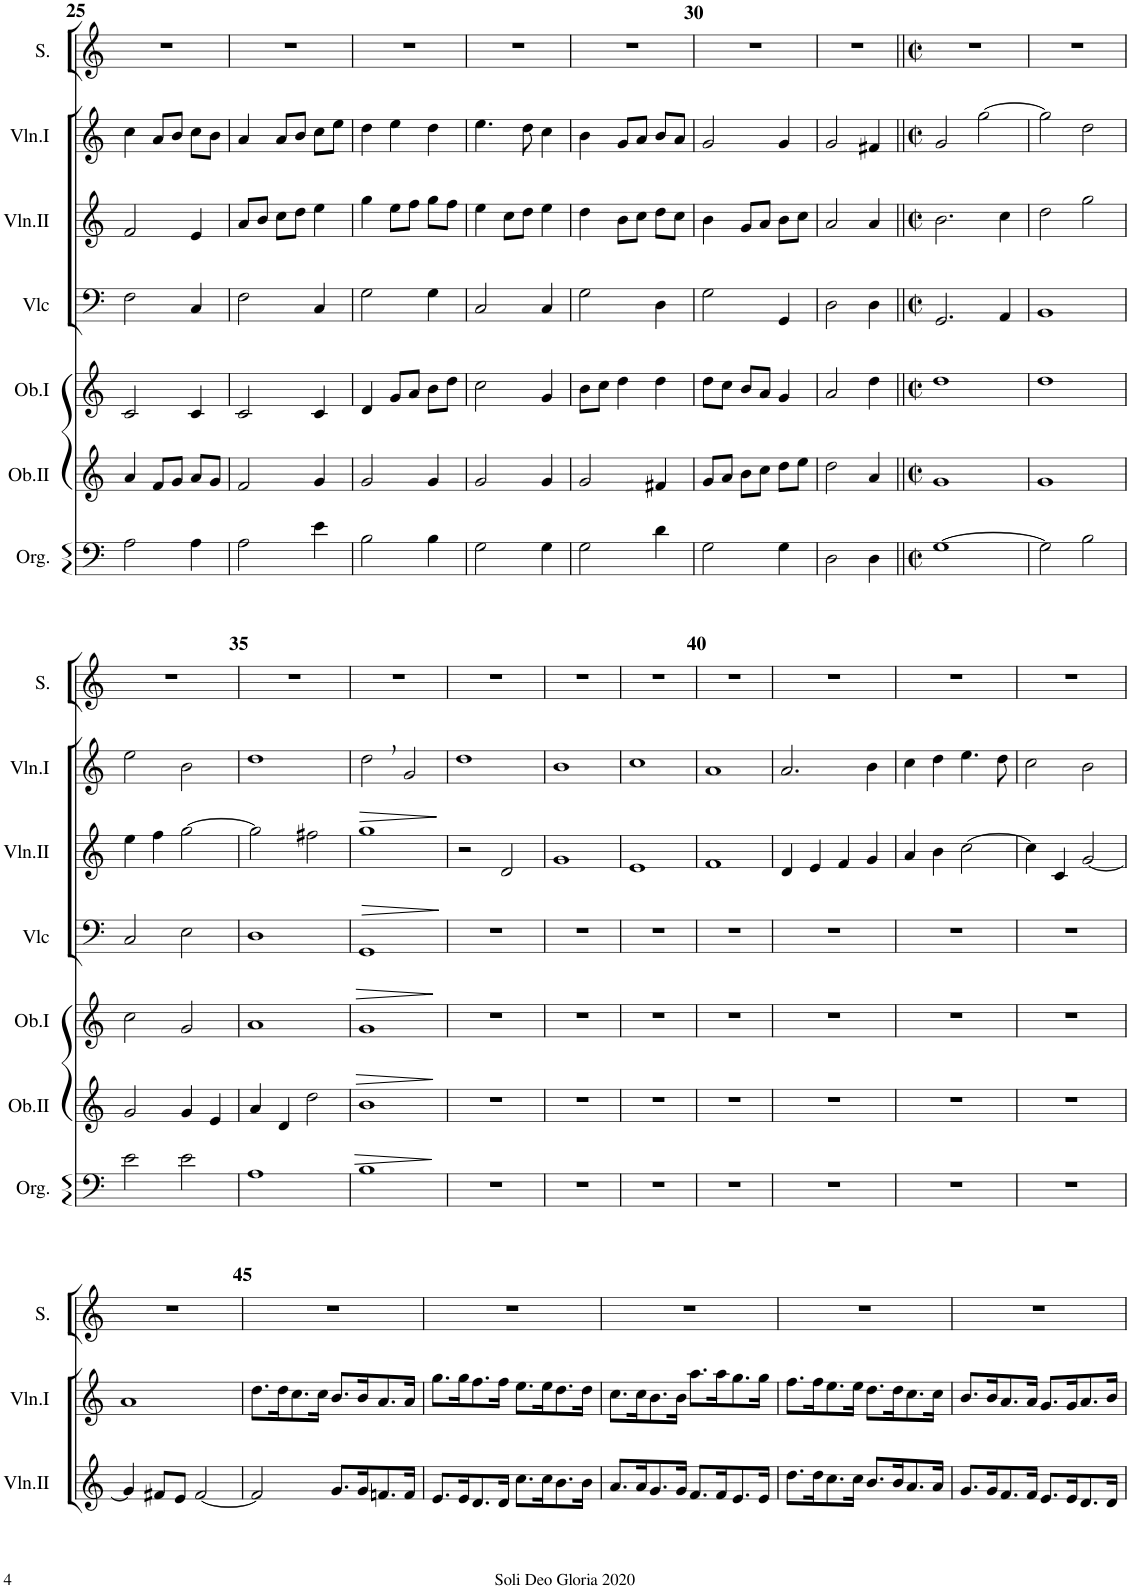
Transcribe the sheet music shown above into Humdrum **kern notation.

**kern	**dynam	**kern	**dynam	**kern	**dynam	**kern	**dynam	**kern	**dynam	**kern
*part6	*part6	*part5	*part5	*part4	*part4	*part3	*part3	*part2	*part2	*part1
*staff6	*staff6	*staff5	*staff5	*staff4	*staff4	*staff3	*staff3	*staff2	*staff2	*staff1
*I"Orgue	*	*I"Oboe II	*	*I"Oboe I	*	*I"Violoncelle	*	*I"Violon II	*	*I"Violon I
*I'Org.	*	*I'Ob.II	*	*I'Ob.I	*	*I'Vlc	*	*I'Vln.II	*	*I'Vln.I
!!LO:PB:g=z
*clefF4	*	*clefG2	*	*clefG2	*	*clefF4	*	*clefG2	*	*clefG2
*k[]	*	*k[]	*	*k[]	*	*k[]	*	*k[]	*	*k[]
*M3/4	*	*M3/4	*	*M3/4	*	*M3/4	*	*M3/4	*	*M3/4
=25	=25	=25	=25	=25	=25	=25	=25	=25	=25	=25
2A\	.	4a/	.	2c/	.	2F\	.	2f/	.	4cc\
.	.	8f/L	.	.	.	.	.	.	.	8a/L
.	.	8g/J	.	.	.	.	.	.	.	8b/J
4A\	.	8a/L	.	4c/	.	4C/	.	4e/	.	8cc\L
.	.	8g/J	.	.	.	.	.	.	.	8b\J
=26	=26	=26	=26	=26	=26	=26	=26	=26	=26	=26
2A\	.	2f/	.	2c/	.	2F\	.	8a/L	.	4a/
.	.	.	.	.	.	.	.	8b/J	.	.
.	.	.	.	.	.	.	.	8cc\L	.	8a/L
.	.	.	.	.	.	.	.	8dd\J	.	8b/J
4e\	.	4g/	.	4c/	.	4C/	.	4ee\	.	8cc\L
.	.	.	.	.	.	.	.	.	.	8ee\J
=27	=27	=27	=27	=27	=27	=27	=27	=27	=27	=27
2B\	.	2g/	.	4d/	.	2G\	.	4gg\	.	4dd\
.	.	.	.	8g/L	.	.	.	8ee\L	.	4ee\
.	.	.	.	8a/J	.	.	.	8ff\J	.	.
4B\	.	4g/	.	8b\L	.	4G\	.	8gg\L	.	4dd\
.	.	.	.	8dd\J	.	.	.	8ff\J	.	.
=28	=28	=28	=28	=28	=28	=28	=28	=28	=28	=28
2G\	.	2g/	.	2cc\	.	2C/	.	4ee\	.	4.ee\
.	.	.	.	.	.	.	.	8cc\L	.	.
.	.	.	.	.	.	.	.	8dd\J	.	8dd\
4G\	.	4g/	.	4g/	.	4C/	.	4ee\	.	4cc\
=29	=29	=29	=29	=29	=29	=29	=29	=29	=29	=29
2G\	.	2g/	.	8b\L	.	2G\	.	4dd\	.	4b\
.	.	.	.	8cc\J	.	.	.	.	.	.
.	.	.	.	4dd\	.	.	.	8b\L	.	8g/L
.	.	.	.	.	.	.	.	8cc\J	.	8a/J
4d\	.	4f#X/	.	4dd\	.	4D\	.	8dd\L	.	8b/L
.	.	.	.	.	.	.	.	8cc\J	.	8a/J
=30	=30	=30	=30	=30	=30	=30	=30	=30	=30	=30
2G\	.	8g/L	.	8dd\L	.	2G\	.	4b\	.	2g/
.	.	8a/J	.	8cc\J	.	.	.	.	.	.
.	.	8b\L	.	8b/L	.	.	.	8g/L	.	.
.	.	8cc\J	.	8a/J	.	.	.	8a/J	.	.
4G\	.	8dd\L	.	4g/	.	4GG/	.	8b\L	.	4g/
.	.	8ee\J	.	.	.	.	.	8cc\J	.	.
=31	=31	=31	=31	=31	=31	=31	=31	=31	=31	=31
2D\	.	2dd\	.	2a/	.	2D\	.	2a/	.	2g/
4D\	.	4a/	.	4dd\	.	4D\	.	4a/	.	4f#X/
=32||	=32||	=32||	=32||	=32||	=32||	=32||	=32||	=32||	=32||	=32||
*M2/2	*	*M2/2	*	*M2/2	*	*M2/2	*	*M2/2	*	*M2/2
*met(c|)	*	*met(c|)	*	*met(c|)	*	*met(c|)	*	*met(c|)	*	*met(c|)
[1G	.	1g	.	1dd	.	2.GG/	.	2.b\	.	2g/
.	.	.	.	.	.	.	.	.	.	[2gg\
.	.	.	.	.	.	4AA/	.	4cc\	.	.
=33	=33	=33	=33	=33	=33	=33	=33	=33	=33	=33
2G\]	.	1g	.	1dd	.	1BB	.	2dd\	.	2gg\]
2B\	.	.	.	.	.	.	.	2gg\	.	2dd\
!!LO:LB:g=z
=34	=34	=34	=34	=34	=34	=34	=34	=34	=34	=34
2e\	.	2g/	.	2cc\	.	2C/	.	4ee\	.	2ee\
.	.	.	.	.	.	.	.	4ff\	.	.
2e\	.	4g/	.	2g/	.	2E\	.	[2gg\	.	2b\
.	.	4e/	.	.	.	.	.	.	.	.
=35	=35	=35	=35	=35	=35	=35	=35	=35	=35	=35
1A	.	4a/	.	1a	.	1D	.	2gg\]	.	1dd
.	.	4d/	.	.	.	.	.	.	.	.
.	.	2dd\	.	.	.	.	.	2ff#X\	.	.
=36	=36	=36	=36	=36	=36	=36	=36	=36	=36	=36
!	!LO:HP:b	!	!LO:HP:b	!	!LO:HP:b	!	!LO:HP:b	!	!LO:HP:b	!
1B	>	1b	>	1g	>	1GG	>	1gg	>	2dd,\
.	.	.	.	.	.	.	.	.	.	2g/
.	]	.	]	.	]	.	]	.	]	.
=37	=37	=37	=37	=37	=37	=37	=37	=37	=37	=37
1r	.	1r	.	1r	.	1r	.	2r	.	1dd
.	.	.	.	.	.	.	.	2d/	.	.
=38	=38	=38	=38	=38	=38	=38	=38	=38	=38	=38
1r	.	1r	.	1r	.	1r	.	1g	.	1b
=39	=39	=39	=39	=39	=39	=39	=39	=39	=39	=39
1r	.	1r	.	1r	.	1r	.	1e	.	1cc
=40	=40	=40	=40	=40	=40	=40	=40	=40	=40	=40
1r	.	1r	.	1r	.	1r	.	1f	.	1a
=41	=41	=41	=41	=41	=41	=41	=41	=41	=41	=41
1r	.	1r	.	1r	.	1r	.	4d/	.	2.a/
.	.	.	.	.	.	.	.	4e/	.	.
.	.	.	.	.	.	.	.	4f/	.	.
.	.	.	.	.	.	.	.	4g/	.	4b\
=42	=42	=42	=42	=42	=42	=42	=42	=42	=42	=42
1r	.	1r	.	1r	.	1r	.	4a/	.	4cc\
.	.	.	.	.	.	.	.	4b\	.	4dd\
.	.	.	.	.	.	.	.	[2cc\	.	4.ee\
.	.	.	.	.	.	.	.	.	.	8dd\
=43	=43	=43	=43	=43	=43	=43	=43	=43	=43	=43
1r	.	1r	.	1r	.	1r	.	4cc\]	.	2cc\
.	.	.	.	.	.	.	.	4c/	.	.
.	.	.	.	.	.	.	.	[2g/	.	2b\
!!LO:LB:g=z
=44	=44	=44	=44	=44	=44	=44	=44	=44	=44	=44
1r	.	1r	.	1r	.	1r	.	4g/]	.	1a
.	.	.	.	.	.	.	.	8f#X/L	.	.
.	.	.	.	.	.	.	.	8e/J	.	.
.	.	.	.	.	.	.	.	[2f#/	.	.
=45	=45	=45	=45	=45	=45	=45	=45	=45	=45	=45
1r	.	1r	.	1r	.	1r	.	2f#/]	.	8.dd\L
.	.	.	.	.	.	.	.	.	.	16dd\K
.	.	.	.	.	.	.	.	.	.	8.cc\
.	.	.	.	.	.	.	.	.	.	16cc\Jk
.	.	.	.	.	.	.	.	8.g/L	.	8.b/L
.	.	.	.	.	.	.	.	16g/K	.	16b/K
.	.	.	.	.	.	.	.	8.fn/	.	8.a/
.	.	.	.	.	.	.	.	16f/Jk	.	16a/Jk
=46	=46	=46	=46	=46	=46	=46	=46	=46	=46	=46
1r	.	1r	.	1r	.	1r	.	8.e/L	.	8.gg\L
.	.	.	.	.	.	.	.	16e/K	.	16gg\K
.	.	.	.	.	.	.	.	8.d/	.	8.ff\
.	.	.	.	.	.	.	.	16d/Jk	.	16ff\Jk
.	.	.	.	.	.	.	.	8.cc\L	.	8.ee\L
.	.	.	.	.	.	.	.	16cc\K	.	16ee\K
.	.	.	.	.	.	.	.	8.b\	.	8.dd\
.	.	.	.	.	.	.	.	16b\Jk	.	16dd\Jk
=47	=47	=47	=47	=47	=47	=47	=47	=47	=47	=47
1r	.	1r	.	1r	.	1r	.	8.a/L	.	8.cc\L
.	.	.	.	.	.	.	.	16a/K	.	16cc\K
.	.	.	.	.	.	.	.	8.g/	.	8.b\
.	.	.	.	.	.	.	.	16g/Jk	.	16b\Jk
.	.	.	.	.	.	.	.	8.f/L	.	8.aa\L
.	.	.	.	.	.	.	.	16f/K	.	16aa\K
.	.	.	.	.	.	.	.	8.e/	.	8.gg\
.	.	.	.	.	.	.	.	16e/Jk	.	16gg\Jk
=48	=48	=48	=48	=48	=48	=48	=48	=48	=48	=48
1r	.	1r	.	1r	.	1r	.	8.dd\L	.	8.ff\L
.	.	.	.	.	.	.	.	16dd\K	.	16ff\K
.	.	.	.	.	.	.	.	8.cc\	.	8.ee\
.	.	.	.	.	.	.	.	16cc\Jk	.	16ee\Jk
.	.	.	.	.	.	.	.	8.b/L	.	8.dd\L
.	.	.	.	.	.	.	.	16b/K	.	16dd\K
.	.	.	.	.	.	.	.	8.a/	.	8.cc\
.	.	.	.	.	.	.	.	16a/Jk	.	16cc\Jk
=49	=49	=49	=49	=49	=49	=49	=49	=49	=49	=49
1r	.	1r	.	1r	.	1r	.	8.g/L	.	8.b/L
.	.	.	.	.	.	.	.	16g/K	.	16b/K
.	.	.	.	.	.	.	.	8.f/	.	8.a/
.	.	.	.	.	.	.	.	16f/Jk	.	16a/Jk
.	.	.	.	.	.	.	.	8.e/L	.	8.g/L
.	.	.	.	.	.	.	.	16e/K	.	16g/K
.	.	.	.	.	.	.	.	8.d/	.	8.a/
.	.	.	.	.	.	.	.	16d/Jk	.	16b/Jk
=	=	=	=	=	=	=	=	=	=	=
*-	*-	*-	*-	*-	*-	*-	*-	*-	*-	*-
